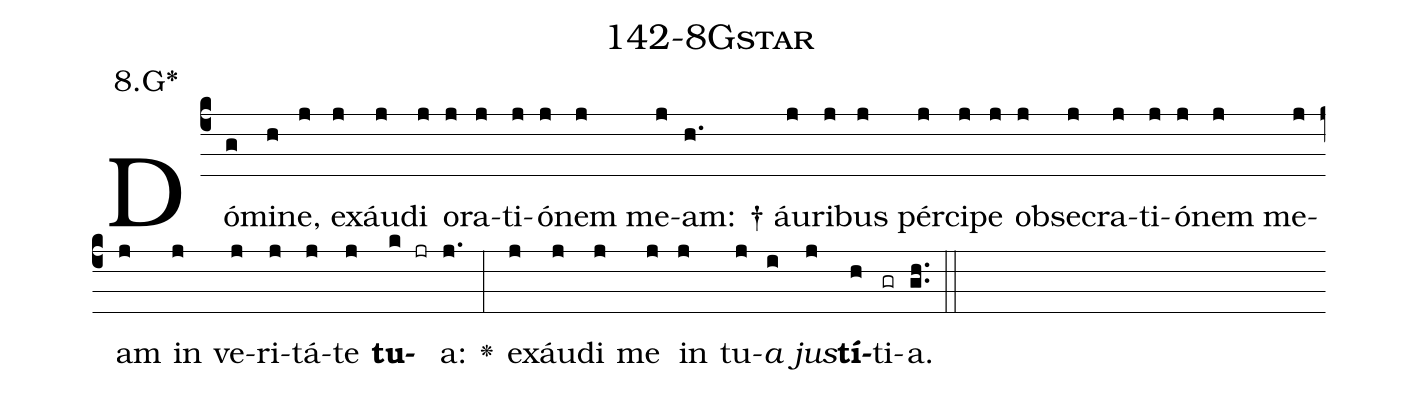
name: 142-8Gstar;
annotation: 8.G*;
%%
(c4)Dó(g)mi(h)ne,(j) ex(j)áu(j)di(j) o(j)ra(j)ti(j)ó(j)nem(j) me(j)am: †(h.) áu(j)ri(j)bus(j) pér(j)ci(j)pe(j) ob(j)se(j)cra(j)ti(j)ó(j)nem(j) me(j)am(j) in(j) ve(j)ri(j)tá(j)te(j) <b>tu</b>(k jr)a:(j.) <v>\greheightstar</v>(:) ex(j)áu(j)di(j) me(j) in(j) tu(j)<i>a</i>(i) <i>jus</i>(j)<b>tí</b>(h)ti(gr)a.(gh..) (::)


%E(j) u(j) o(i) u(j) a(h) e.(gh..) (::)
